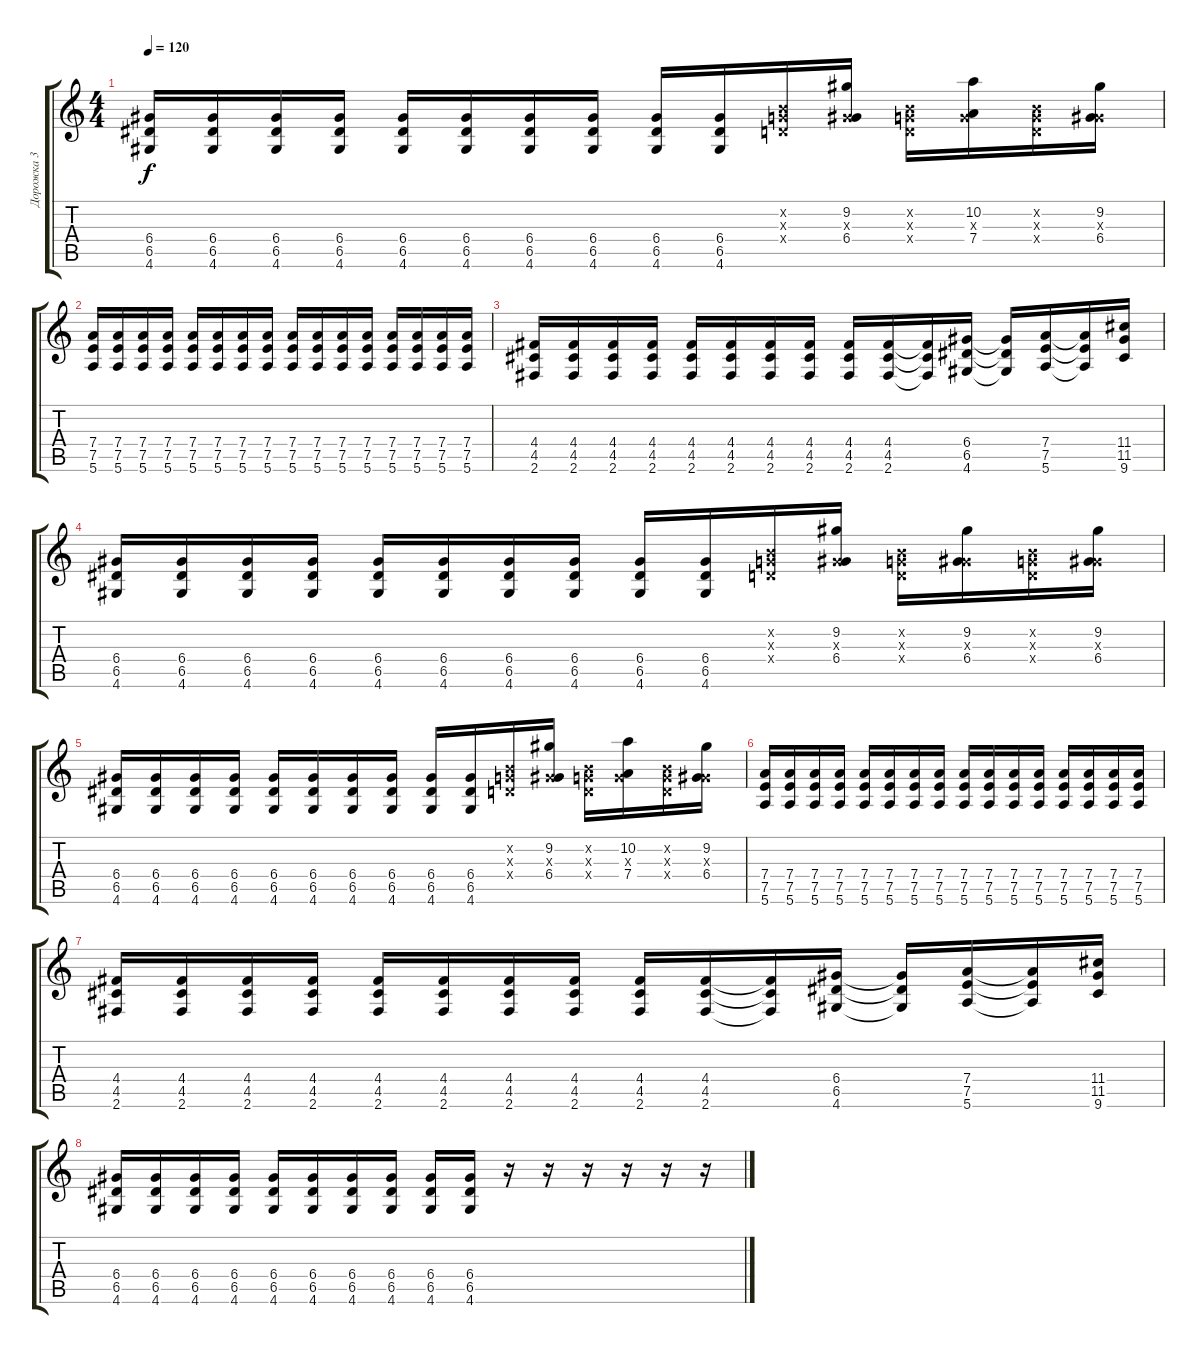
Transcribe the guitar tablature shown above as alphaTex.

\track ("Дорожка 3" "Дорожка 3") {instrument distortionguitar}
\staff {score tabs}
\tuning (E4 B3 G3 D3 A2 E2) {hide}
\ts (4 4)
\tempo 120
\clef g2
\ks c
(6.4 6.5 4.6).16{dy f} (6.4 6.5 4.6).16 (6.4 6.5 4.6).16 (6.4 6.5 4.6).16 (6.4 6.5 4.6).16 (6.4 6.5 4.6).16 (6.4 6.5 4.6).16 (6.4 6.5 4.6).16 (6.4 6.5 4.6).16 (6.4 6.5 4.6).16 (0.2{x} 0.3{x} 0.4{x}).16 (9.2 0.3{x} 6.4).16 (0.2{x} 0.3{x} 0.4{x}).16 (10.2 0.3{x} 7.4).16 (0.2{x} 0.3{x} 0.4{x}).16 (9.2 0.3{x} 6.4).16 |
(7.4 7.5 5.6).16 (7.4 7.5 5.6).16 (7.4 7.5 5.6).16 (7.4 7.5 5.6).16 (7.4 7.5 5.6).16 (7.4 7.5 5.6).16 (7.4 7.5 5.6).16 (7.4 7.5 5.6).16 (7.4 7.5 5.6).16 (7.4 7.5 5.6).16 (7.4 7.5 5.6).16 (7.4 7.5 5.6).16 (7.4 7.5 5.6).16 (7.4 7.5 5.6).16 (7.4 7.5 5.6).16 (7.4 7.5 5.6).16 |
(4.4 4.5 2.6).16 (4.4 4.5 2.6).16 (4.4 4.5 2.6).16 (4.4 4.5 2.6).16 (4.4 4.5 2.6).16 (4.4 4.5 2.6).16 (4.4 4.5 2.6).16 (4.4 4.5 2.6).16 (4.4 4.5 2.6).16 (4.4 4.5 2.6).16 (4.4{t} 4.5{t} 2.6{t}).16 (6.4 6.5 4.6).16 (6.4{t} 6.5{t} 4.6{t}).16 (7.4 7.5 5.6).16 (7.4{t} 7.5{t} 5.6{t}).16 (11.4 11.5 9.6).16 |
(6.4 6.5 4.6).16 (6.4 6.5 4.6).16 (6.4 6.5 4.6).16 (6.4 6.5 4.6).16 (6.4 6.5 4.6).16 (6.4 6.5 4.6).16 (6.4 6.5 4.6).16 (6.4 6.5 4.6).16 (6.4 6.5 4.6).16 (6.4 6.5 4.6).16 (0.2{x} 0.3{x} 0.4{x}).16 (9.2 0.3{x} 6.4).16 (0.2{x} 0.3{x} 0.4{x}).16 (9.2 0.3{x} 6.4).16 (0.2{x} 0.3{x} 0.4{x}).16 (9.2 0.3{x} 6.4).16 |
(6.4 6.5 4.6).16 (6.4 6.5 4.6).16 (6.4 6.5 4.6).16 (6.4 6.5 4.6).16 (6.4 6.5 4.6).16 (6.4 6.5 4.6).16 (6.4 6.5 4.6).16 (6.4 6.5 4.6).16 (6.4 6.5 4.6).16 (6.4 6.5 4.6).16 (0.2{x} 0.3{x} 0.4{x}).16 (9.2 0.3{x} 6.4).16 (0.2{x} 0.3{x} 0.4{x}).16 (10.2 0.3{x} 7.4).16 (0.2{x} 0.3{x} 0.4{x}).16 (9.2 0.3{x} 6.4).16 |
(7.4 7.5 5.6).16 (7.4 7.5 5.6).16 (7.4 7.5 5.6).16 (7.4 7.5 5.6).16 (7.4 7.5 5.6).16 (7.4 7.5 5.6).16 (7.4 7.5 5.6).16 (7.4 7.5 5.6).16 (7.4 7.5 5.6).16 (7.4 7.5 5.6).16 (7.4 7.5 5.6).16 (7.4 7.5 5.6).16 (7.4 7.5 5.6).16 (7.4 7.5 5.6).16 (7.4 7.5 5.6).16 (7.4 7.5 5.6).16 |
(4.4 4.5 2.6).16 (4.4 4.5 2.6).16 (4.4 4.5 2.6).16 (4.4 4.5 2.6).16 (4.4 4.5 2.6).16 (4.4 4.5 2.6).16 (4.4 4.5 2.6).16 (4.4 4.5 2.6).16 (4.4 4.5 2.6).16 (4.4 4.5 2.6).16 (4.4{t} 4.5{t} 2.6{t}).16 (6.4 6.5 4.6).16 (6.4{t} 6.5{t} 4.6{t}).16 (7.4 7.5 5.6).16 (7.4{t} 7.5{t} 5.6{t}).16 (11.4 11.5 9.6).16 |
(6.4 6.5 4.6).16 (6.4 6.5 4.6).16 (6.4 6.5 4.6).16 (6.4 6.5 4.6).16 (6.4 6.5 4.6).16 (6.4 6.5 4.6).16 (6.4 6.5 4.6).16 (6.4 6.5 4.6).16 (6.4 6.5 4.6).16 (6.4 6.5 4.6).16 r.16 r.16 r.16 r.16 r.16 r.16
